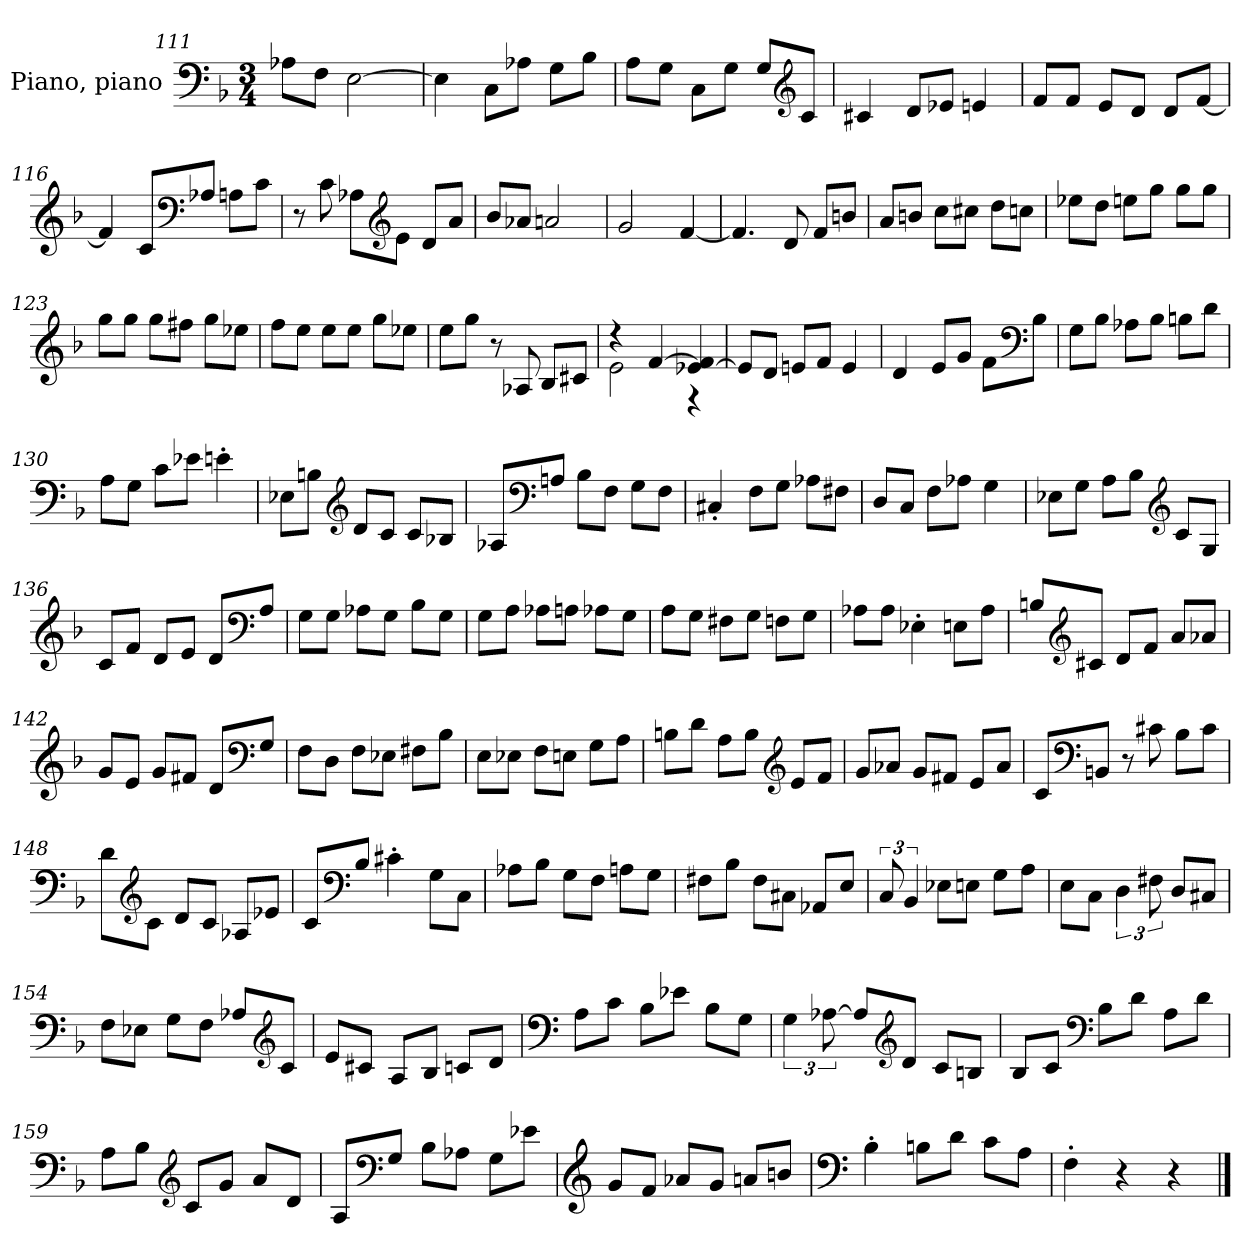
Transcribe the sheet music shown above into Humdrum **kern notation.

**kern
*part1
*staff1
*I"Piano, piano
*clefF4
*k[b-]
*M3/4
=111
8A-X\L
8F\J
[2E\
=112
4E\]
8C\L
8A-X\J
8G\L
8B-\J
!!LO:LB:g=z
=113
8A\L
8G\J
8C\L
8G\J
8G/L
*clefG2
8c/J
=114
4c#X/
8d/L
8e-X/J
4en/
=115
8f/L
8f/J
8e/L
8d/J
8d/L
[8f/J
=116
4f/]
8c/L
*clefF4
8A-X/J
8An\L
8c\J
=117
8r
8c\
8A-X\L
*clefG2
8e\J
8d/L
8a/J
=118
8b-/L
8a-X/J
2an/
!!LO:LB:g=z
=119
2g/
[4f/
=120
4.f/]
8d/
8f/L
8bn/J
=121
8a/L
8bn/J
8cc\L
8cc#X\J
8dd\L
8ccn\J
=122
8ee-X\L
8dd\J
8een\L
8gg\J
8gg\L
8gg\J
=123
8gg\L
8gg\J
8gg\L
8ff#X\J
8gg\L
8ee-X\J
=124
8ff\L
8ee\J
8ee\L
8ee\J
8gg\L
8ee-X\J
!!LO:LB:g=z
=125
8ee\L
8gg\J
8r
8A-X/
8B-/L
8c#X/J
=126
*^
4r	2e\
[4f/	.
[4e-X/ 4f/]	4r
*v	*v
=127
8e-/L]
8d/J
8en/L
8f/J
4e/
=128
4d/
8e/L
8g/J
8f\L
*clefF4
8B-\J
=129
8G\L
8B-\J
8A-X\L
8B-\J
8Bn\L
8d\J
=130
8A\L
8G\J
8c\L
8e-X\J
4en'\
!!LO:PB:g=z
=131
8E-X\L
8Bn\J
*clefG2
8d/L
8c/J
8c/L
8B-X/J
=132
8A-X/L
*clefF4
8An/J
8B-\L
8F\J
8G\L
8F\J
=133
4C#X'/
8F\L
8G\J
8A-X\L
8F#X\J
=134
8D/L
8C/J
8F\L
8A-X\J
4G\
=135
8E-X\L
8G\J
8A\L
8B-\J
*clefG2
8c/L
8G/J
!!LO:LB:g=z
=136
8c/L
8f/J
8d/L
8e/J
8d/L
*clefF4
8A/J
=137
8G\L
8G\J
8A-X\L
8G\J
8B-\L
8G\J
=138
8G\L
8A\J
8A-X\L
8An\J
8A-X\L
8G\J
=139
8A\L
8G\J
8F#X\L
8G\J
8Fn\L
8G\J
=140
8A-X\L
8A-\J
4E-X'\
8En\L
8A-\J
!!LO:LB:g=z
=141
8Bn/L
*clefG2
8c#X/J
8d/L
8f/J
8a/L
8a-X/J
=142
8g/L
8e/J
8g/L
8f#X/J
8d/L
*clefF4
8G/J
=143
8F\L
8D\J
8F\L
8E-X\J
8F#X\L
8B-\J
=144
8E\L
8E-X\J
8F\L
8En\J
8G\L
8A\J
=145
8Bn\L
8d\J
8A\L
8B\J
*clefG2
8e/L
8f/J
!!LO:LB:g=z
=146
8g/L
8a-X/J
8g/L
8f#X/J
8e/L
8a-/J
=147
8c/L
*clefF4
8BBn/J
8r
8c#X\
8B-\L
8c#\J
=148
8d\L
*clefG2
8c\J
8d/L
8c/J
8A-X/L
8e-X/J
=149
8c/L
*clefF4
8B-/J
4c#X'\
8G\L
8C\J
=150
8A-X\L
8B-\J
8G\L
8F\J
8An\L
8G\J
!!LO:LB:g=z
=151
8F#X\L
8B-\J
8F#\L
8C#X\J
8AA-X/L
8E/J
=152
12C/
6BB-/
8E-X\L
8En\J
8G\L
8A\J
=153
8E\L
8C\J
6D\
12F#X\
8D/L
8C#X/J
=154
8F\L
8E-X\J
8G\L
8F\J
8A-X/L
*clefG2
8c/J
=155
8e/L
8c#X/J
8A/L
8B-/J
8cn/L
8d/J
!!LO:LB:g=z
=156
*clefF4
8A\L
8c\J
8B-\L
8e-X\J
8B-\L
8G\J
=157
6G\
[12A-X\
8A-/L]
*clefG2
8d/J
8c/L
8Bn/J
=158
8B-/L
8c/J
*clefF4
8B-\L
8d\J
8A\L
8d\J
=159
8A\L
8B-\J
*clefG2
8c/L
8g/J
8a/L
8d/J
!!LO:LB:g=z
=160
8A/L
*clefF4
8G/J
8B-\L
8A-X\J
8G\L
8e-X\J
=161
*clefG2
8g/L
8f/J
8a-X/L
8g/J
8an/L
8bn/J
=162
*clefF4
4B-'\
8Bn\L
8d\J
8c\L
8A\J
=163
4F'\
4r
4r
==
*-
